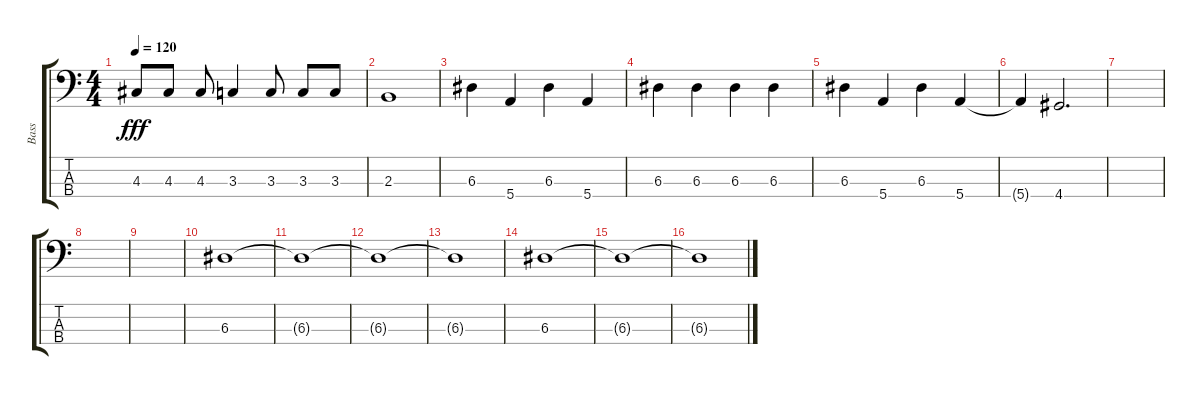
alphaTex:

\track ("Bass" "Bass") {instrument electricbassfinger}
\staff {score tabs}
\tuning (G2 D2 A1 E1) {hide}
\ts (4 4)
\tempo 120
\clef f4
\ks c
4.3.8{dy fff} 4.3.8 4.3.8 3.3.4 3.3.8 3.3.8 3.3.8 |
2.3.1 |
6.3.4 5.4.4 6.3.4 5.4.4 |
6.3.4 6.3.4 6.3.4 6.3.4 |
6.3.4 5.4.4 6.3.4 5.4.4 |
5.4{t}.4 4.4.2{d} |
|
|
|
6.3.1 |
6.3{t}.1 |
6.3{t}.1 |
6.3{t}.1 |
6.3.1 |
6.3{t}.1 |
6.3{t}.1
